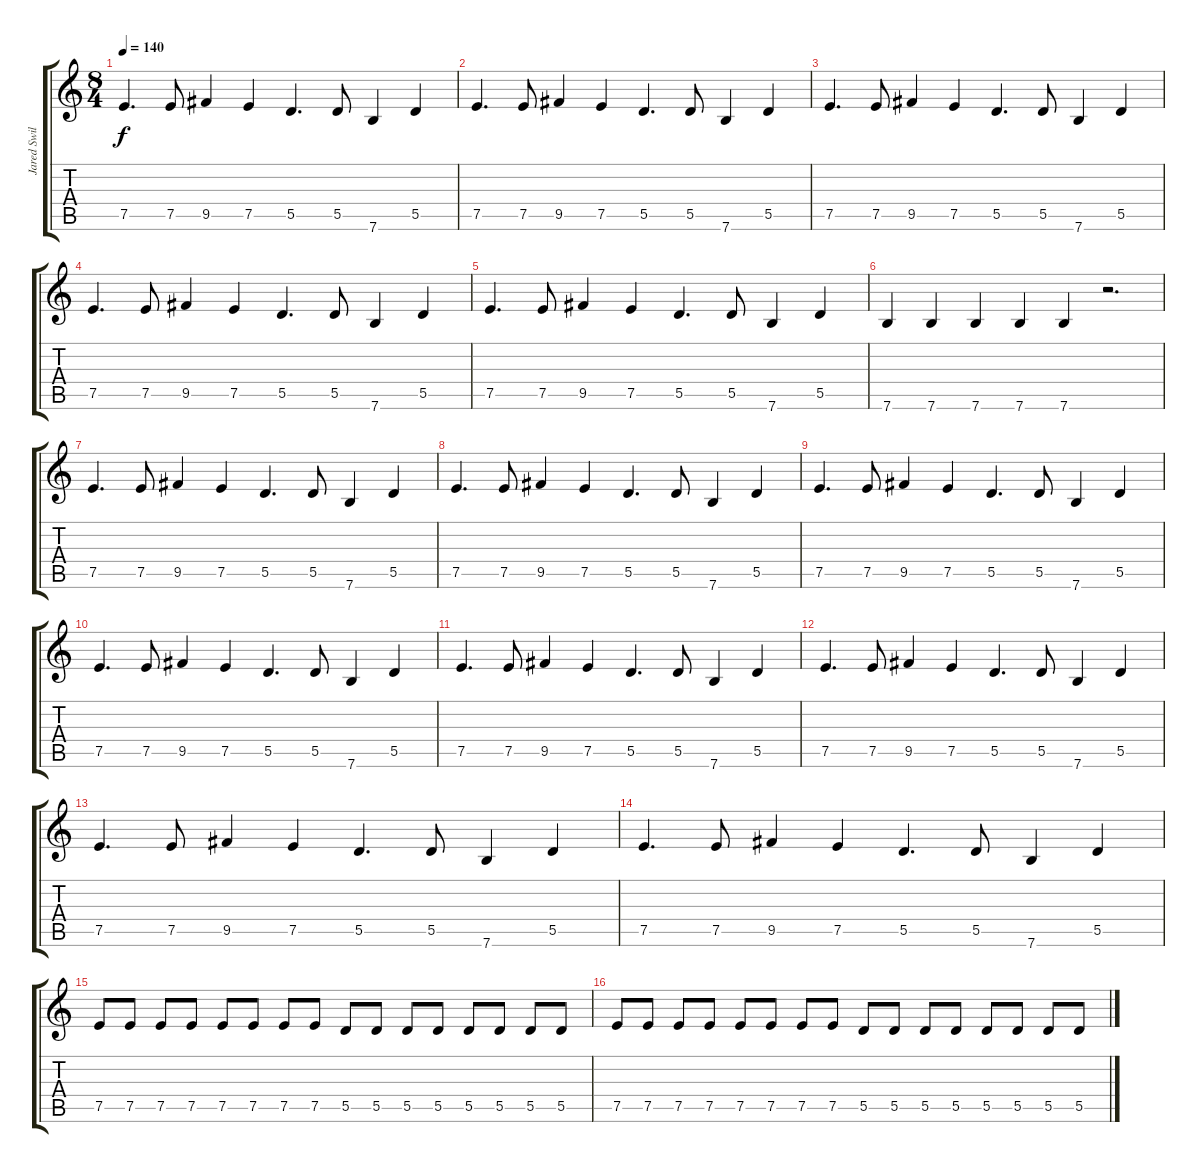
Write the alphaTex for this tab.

\track ("Jared Swilley" "Jared Swil") {instrument electricbasspick}
\staff {score tabs}
\tuning (E4 B3 G3 D3 A2 E2) {hide}
\ts (8 4)
\tempo 140
\clef g2
\ks c
7.5.4{d dy f} 7.5.8 9.5.4 7.5.4 5.5.4{d} 5.5.8 7.6.4 5.5.4 |
7.5.4{d} 7.5.8 9.5.4 7.5.4 5.5.4{d} 5.5.8 7.6.4 5.5.4 |
7.5.4{d} 7.5.8 9.5.4 7.5.4 5.5.4{d} 5.5.8 7.6.4 5.5.4 |
7.5.4{d} 7.5.8 9.5.4 7.5.4 5.5.4{d} 5.5.8 7.6.4 5.5.4 |
7.5.4{d} 7.5.8 9.5.4 7.5.4 5.5.4{d} 5.5.8 7.6.4 5.5.4 |
7.6.4 7.6.4 7.6.4 7.6.4 7.6.4 r.2{d} |
7.5.4{d} 7.5.8 9.5.4 7.5.4 5.5.4{d} 5.5.8 7.6.4 5.5.4 |
7.5.4{d} 7.5.8 9.5.4 7.5.4 5.5.4{d} 5.5.8 7.6.4 5.5.4 |
7.5.4{d} 7.5.8 9.5.4 7.5.4 5.5.4{d} 5.5.8 7.6.4 5.5.4 |
7.5.4{d} 7.5.8 9.5.4 7.5.4 5.5.4{d} 5.5.8 7.6.4 5.5.4 |
7.5.4{d} 7.5.8 9.5.4 7.5.4 5.5.4{d} 5.5.8 7.6.4 5.5.4 |
7.5.4{d} 7.5.8 9.5.4 7.5.4 5.5.4{d} 5.5.8 7.6.4 5.5.4 |
7.5.4{d} 7.5.8 9.5.4 7.5.4 5.5.4{d} 5.5.8 7.6.4 5.5.4 |
7.5.4{d} 7.5.8 9.5.4 7.5.4 5.5.4{d} 5.5.8 7.6.4 5.5.4 |
7.5.8 7.5.8 7.5.8 7.5.8 7.5.8 7.5.8 7.5.8 7.5.8 5.5.8 5.5.8 5.5.8 5.5.8 5.5.8 5.5.8 5.5.8 5.5.8 |
7.5.8 7.5.8 7.5.8 7.5.8 7.5.8 7.5.8 7.5.8 7.5.8 5.5.8 5.5.8 5.5.8 5.5.8 5.5.8 5.5.8 5.5.8 5.5.8
